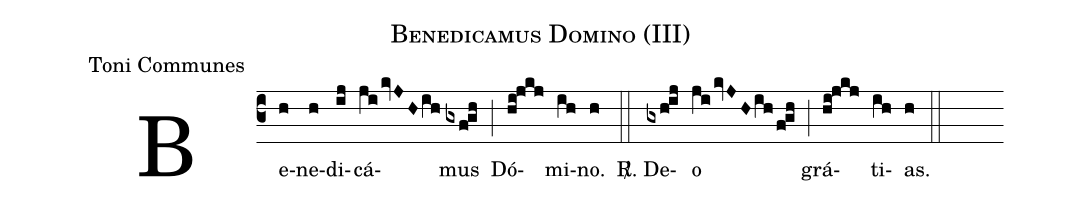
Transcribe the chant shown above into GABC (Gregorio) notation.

name:Benedicamus Domino (III);
office-part:Toni Communes;
%%
(c3) Be(h)ne(h)di(ij)cá(ji/kvJH/ih)mus(gxf!gh) (;) Dó(hi!jkj)mi(ih)no.(h) (::) <sp>R/</sp>. D{e}(gxh!ij)o(ji/kvJH/ih/f!gh) (;) grá(hi!jkj)ti(ih)as.(h) (::)
